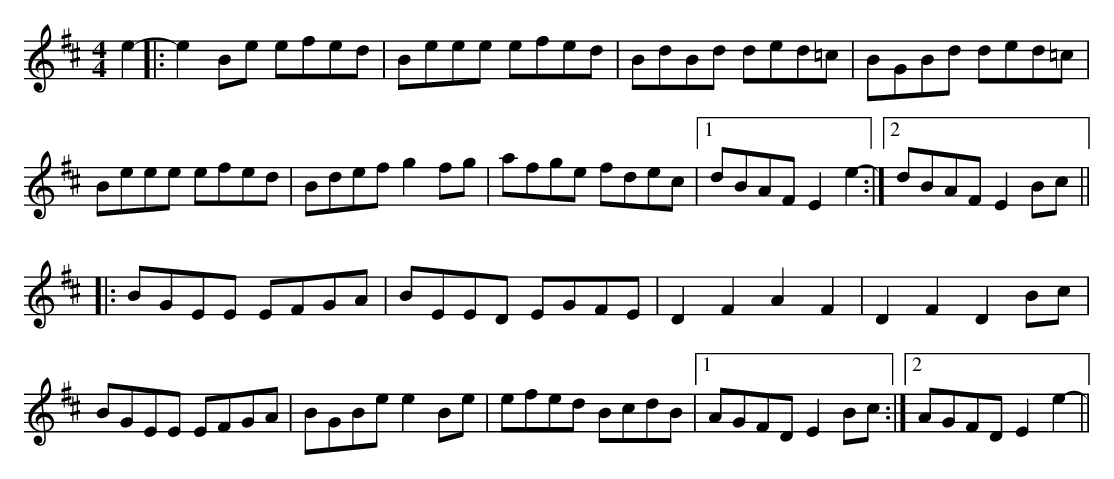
X:1
M:4/4
K:Edor
e2-|:e2Be efed|Beee efed|BdBd ded=c|BGBd ded=c|
Beee efed|Bdef g2fg|afge fdec|1 dBAF E2e2-:|2 dBAF E2Bc||
|:BGEE EFGA|BEED EGFE|D2F2 A2F2|D2F2 D2Bc|
BGEE EFGA|BGBe e2Be|efed BcdB|1 AGFD E2Bc:|2 AGFD E2e2-||
